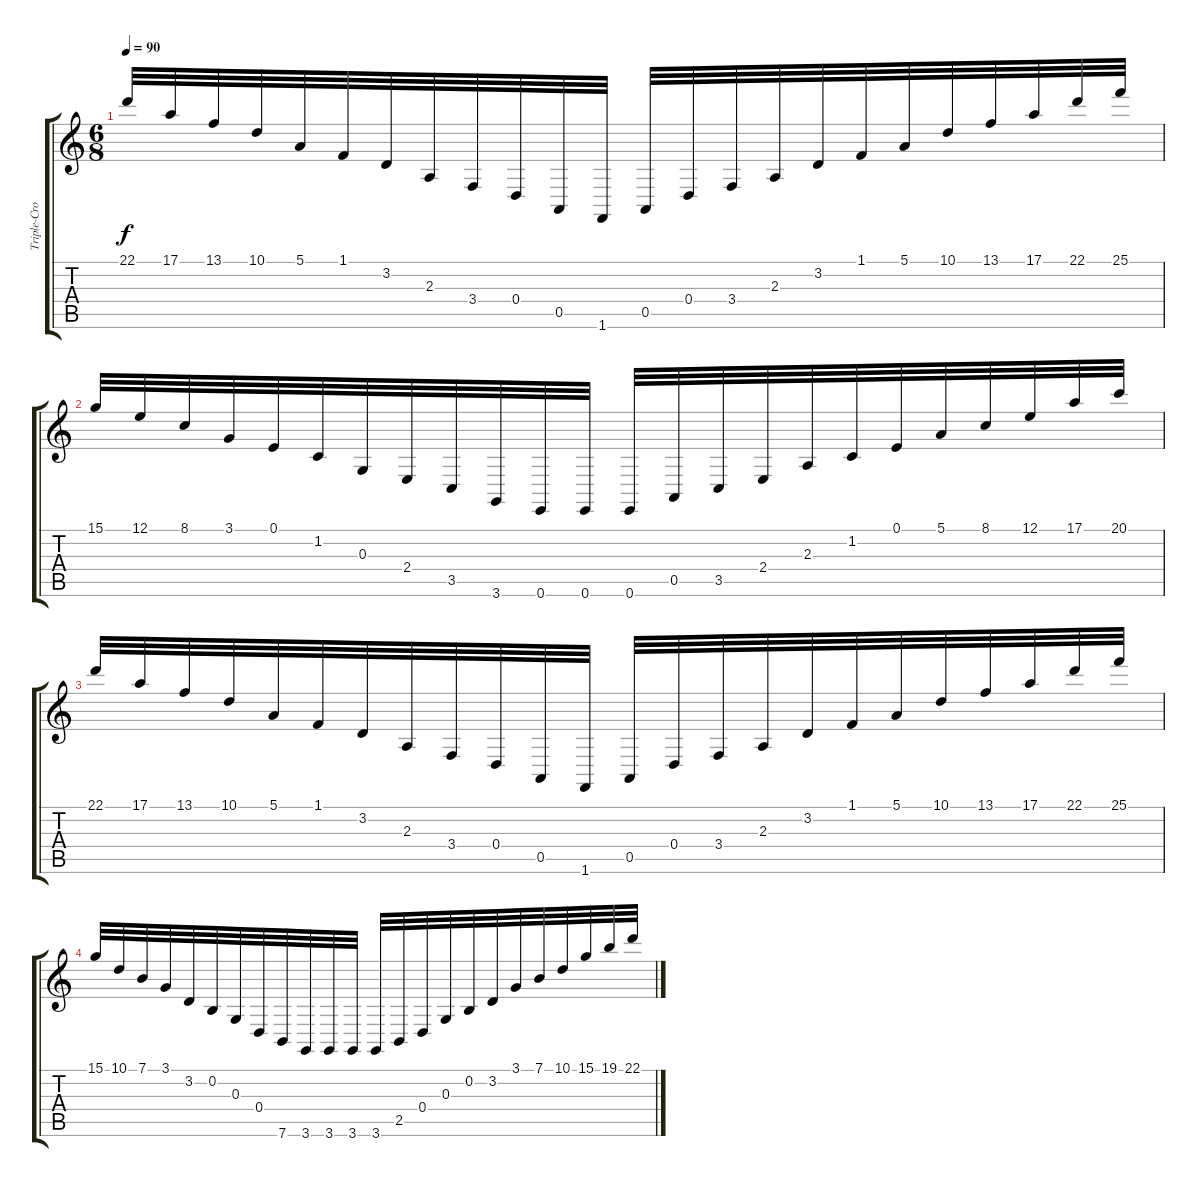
\track ("Triple-Croche" "Triple-Cro") {solo instrument drawbarorgan}
\staff {score tabs}
\tuning (E4 B3 G3 D3 A2 E2) {hide}
\ts (6 8)
\tempo 90
\clef g2
\ks c
22.1.32{dy f} 17.1.32 13.1.32 10.1.32 5.1.32 1.1.32 3.2.32 2.3.32 3.4.32 0.4.32 0.5.32 1.6.32 0.5.32 0.4.32 3.4.32 2.3.32 3.2.32 1.1.32 5.1.32 10.1.32 13.1.32 17.1.32 22.1.32 25.1.32 |
15.1.32 12.1.32 8.1.32 3.1.32 0.1.32 1.2.32 0.3.32 2.4.32 3.5.32 3.6.32 0.6.32 0.6.32 0.6.32 0.5.32 3.5.32 2.4.32 2.3.32 1.2.32 0.1.32 5.1.32 8.1.32 12.1.32 17.1.32 20.1.32 |
22.1.32 17.1.32 13.1.32 10.1.32 5.1.32 1.1.32 3.2.32 2.3.32 3.4.32 0.4.32 0.5.32 1.6.32 0.5.32 0.4.32 3.4.32 2.3.32 3.2.32 1.1.32 5.1.32 10.1.32 13.1.32 17.1.32 22.1.32 25.1.32 |
15.1.32 10.1.32 7.1.32 3.1.32 3.2.32 0.2.32 0.3.32 0.4.32 7.6.32 3.6.32 3.6.32 3.6.32 3.6.32 2.5.32 0.4.32 0.3.32 0.2.32 3.2.32 3.1.32 7.1.32 10.1.32 15.1.32 19.1.32 22.1.32
